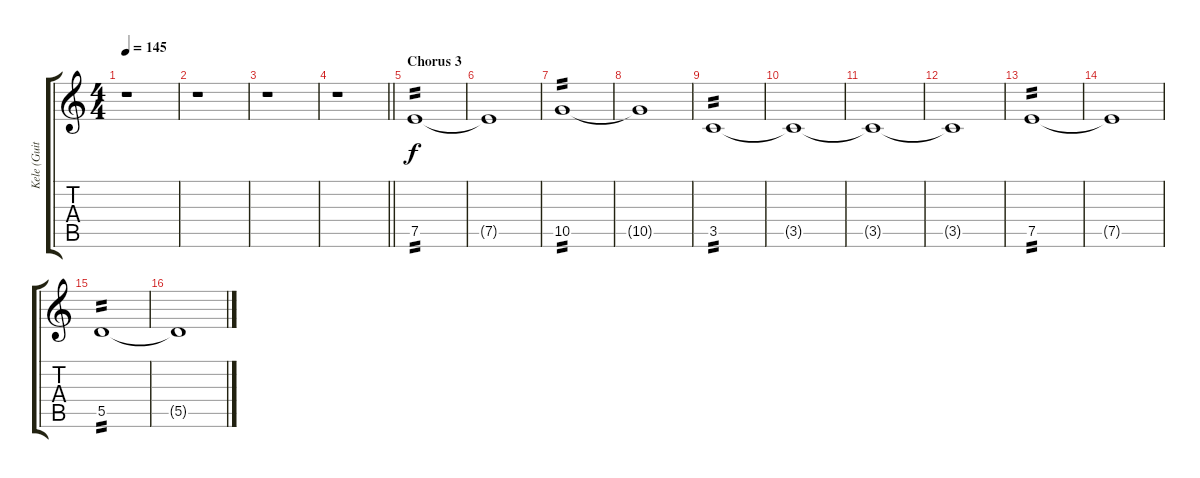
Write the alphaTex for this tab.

\track ("Kele (Guitar 2)" "Kele (Guit") {instrument electricguitarjazz}
\staff {score tabs}
\tuning (E4 B3 G3 D3 A2 E2) {hide}
\ts (4 4)
\tempo 145
\clef g2
\ks c
r.1{dy f} |
r.1 |
r.1 |
\barLineRight lightlight
r.1 |
\section ("" "Chorus 3")
7.5.1{tp 2} |
7.5{t}.1 |
10.5.1{tp 2} |
10.5{t}.1 |
3.5.1{tp 2} |
3.5{t}.1 |
3.5{t}.1 |
3.5{t}.1 |
7.5.1{tp 2} |
7.5{t}.1 |
5.5.1{tp 2} |
5.5{t}.1
